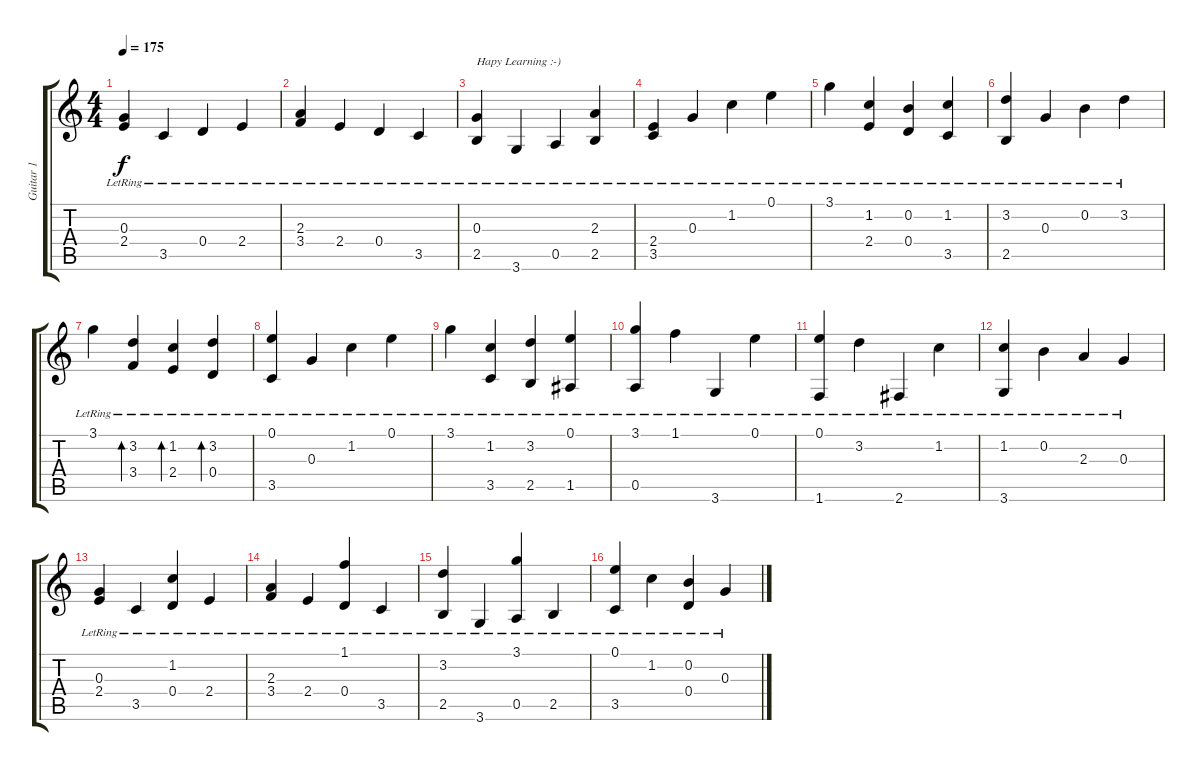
\track ("Guitar 1" "Guitar 1") {instrument acousticguitarnylon}
\staff {score tabs}
\tuning (E4 B3 G3 D3 A2 E2) {hide}
\ts (4 4)
\tempo 175
\clef g2
\ks c
(0.3{lr} 2.4{lr}).4{txt "" dy f instrument acousticguitarnylon} 3.5{lr}.4 0.4{lr}.4 2.4{lr}.4 |
(2.3{lr} 3.4{lr}).4 2.4{lr}.4 0.4{lr}.4 3.5{lr}.4 |
(0.3{lr} 2.5{lr}).4{txt "Hapy Learning :-)"} 3.6{lr}.4 0.5{lr}.4 (2.3{lr} 2.5{lr}).4 |
(2.4{lr} 3.5{lr}).4 0.3{lr}.4 1.2{lr}.4 0.1{lr}.4 |
3.1{lr}.4 (1.2{lr} 2.4{lr}).4 (0.2{lr} 0.4{lr}).4 (1.2{lr} 3.5{lr}).4 |
(3.2{lr} 2.5{lr}).4 0.3{lr}.4 0.2{lr}.4 3.2{lr}.4 |
3.1{lr}.4 (3.2{lr} 3.4{lr}).4{bd 240} (1.2{lr} 2.4{lr}).4{bd 240} (3.2{lr} 0.4{lr}).4{bd 240} |
(0.1{lr} 3.5{lr}).4 0.3{lr}.4 1.2{lr}.4 0.1{lr}.4 |
3.1{lr}.4 (1.2{lr} 3.5{lr}).4 (3.2{lr} 2.5{lr}).4 (0.1{lr} 1.5{lr}).4 |
(3.1{lr} 0.5{lr}).4 1.1{lr}.4 3.6{lr}.4 0.1{lr}.4 |
(0.1{lr} 1.6{lr}).4 3.2{lr}.4 2.6{lr}.4 1.2{lr}.4 |
(1.2{lr} 3.6{lr}).4 0.2{lr}.4 2.3{lr}.4 0.3{lr}.4 |
(0.3{lr} 2.4{lr}).4 3.5{lr}.4 (1.2{lr} 0.4{lr}).4 2.4{lr}.4 |
(2.3{lr} 3.4{lr}).4 2.4{lr}.4 (1.1{lr} 0.4{lr}).4 3.5{lr}.4 |
(3.2{lr} 2.5{lr}).4 3.6{lr}.4 (3.1{lr} 0.5{lr}).4 2.5{lr}.4 |
(0.1{lr} 3.5{lr}).4 1.2{lr}.4 (0.2{lr} 0.4{lr}).4 0.3{lr}.4
